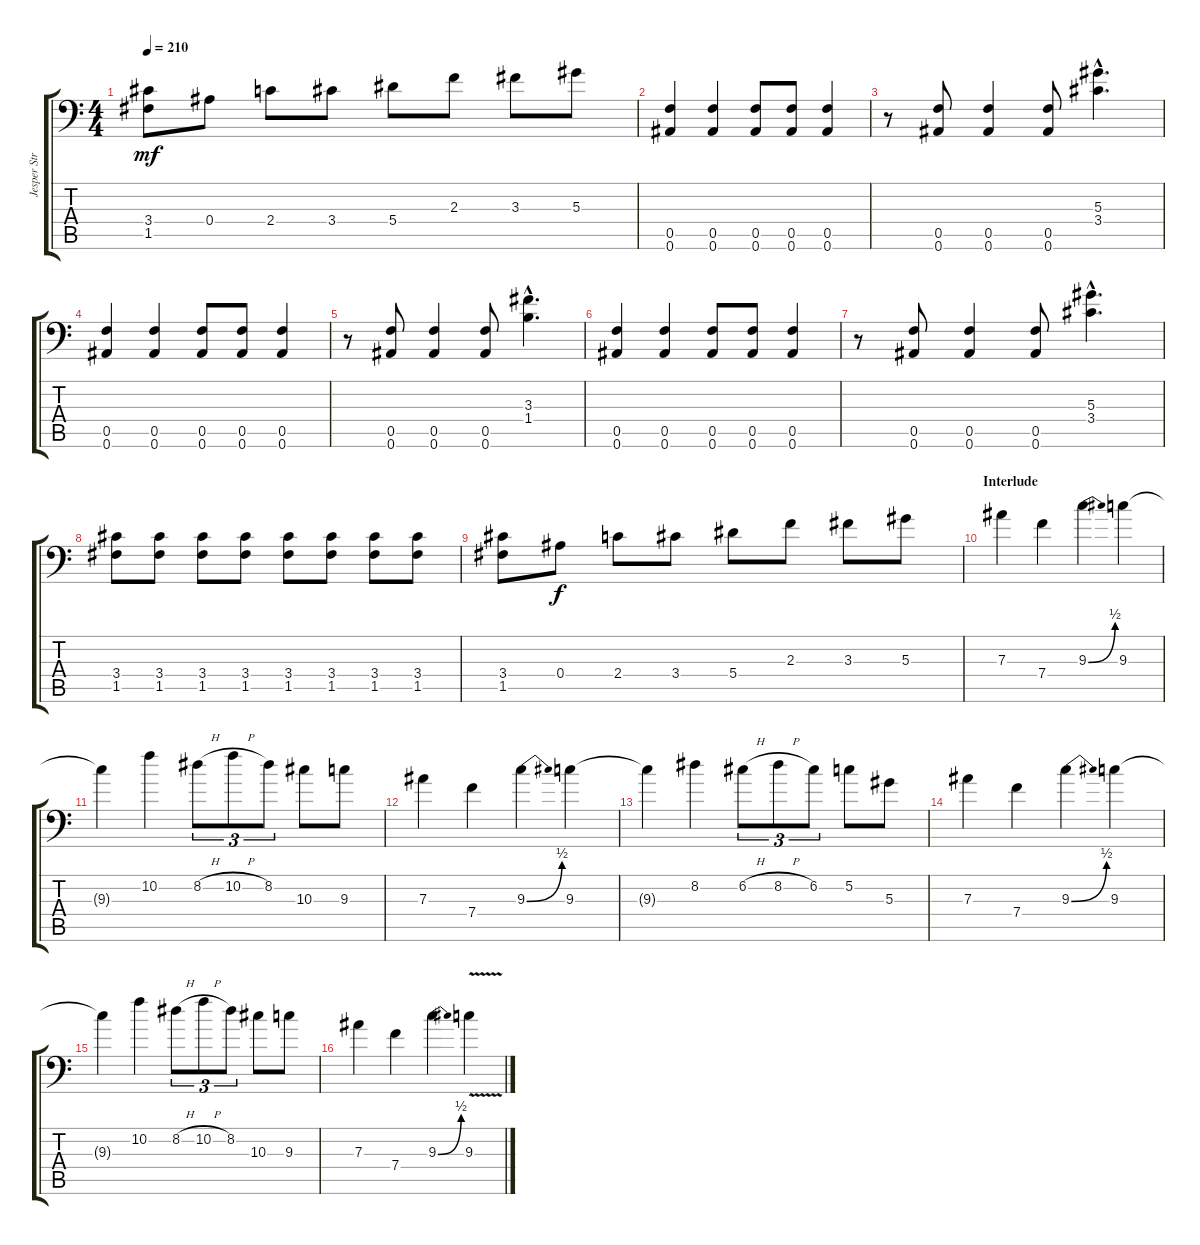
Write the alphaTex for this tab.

\track ("Jesper Stromblad" "Jesper Str") {instrument distortionguitar}
\staff {score tabs}
\tuning (C4 G3 Eb3 Bb2 F2 Bb1) {hide}
\ts (4 4)
\tempo 210
\clef f4
\ks c
(3.4 1.5).8{dy mf} 0.4.8 2.4.8 3.4.8 5.4.8 2.3.8 3.3.8 5.3.8 |
(0.5 0.6).4 (0.5 0.6).4 (0.5 0.6).8 (0.5 0.6).8 (0.5 0.6).4 |
r.8 (0.5 0.6).8 (0.5 0.6).4 (0.5 0.6).8 (5.3{hac} 3.4{hac}).4{d} |
(0.5 0.6).4 (0.5 0.6).4 (0.5 0.6).8 (0.5 0.6).8 (0.5 0.6).4 |
r.8 (0.5 0.6).8 (0.5 0.6).4 (0.5 0.6).8 (3.3{hac} 1.4{hac}).4{d} |
(0.5 0.6).4 (0.5 0.6).4 (0.5 0.6).8 (0.5 0.6).8 (0.5 0.6).4 |
r.8 (0.5 0.6).8 (0.5 0.6).4 (0.5 0.6).8 (5.3{hac} 3.4{hac}).4{d} |
(3.4 1.5).8 (3.4 1.5).8 (3.4 1.5).8 (3.4 1.5).8 (3.4 1.5).8 (3.4 1.5).8 (3.4 1.5).8 (3.4 1.5).8 |
(3.4 1.5).8 0.4.8{dy f} 2.4.8 3.4.8 5.4.8 2.3.8 3.3.8 5.3.8 |
\section ("" "Interlude")
7.3.4 7.4.4 9.3{be (bend 0 0 60 2)}.4 9.3.4 |
9.3{t}.4 10.2.4 8.2{h}.8{tu (3 2)} 10.2{h}.8{tu (3 2)} 8.2.8{tu (3 2)} 10.3.8 9.3.8 |
7.3.4 7.4.4 9.3{be (bend 0 0 60 2)}.4 9.3.4 |
9.3{t}.4 8.2.4 6.2{h}.8{tu (3 2)} 8.2{h}.8{tu (3 2)} 6.2.8{tu (3 2)} 5.2.8 5.3.8 |
7.3.4 7.4.4 9.3{be (bend 0 0 60 2)}.4 9.3.4 |
9.3{t}.4 10.2.4 8.2{h}.8{tu (3 2)} 10.2{h}.8{tu (3 2)} 8.2.8{tu (3 2)} 10.3.8 9.3.8 |
7.3.4 7.4.4 9.3{be (bend 0 0 60 2)}.4 9.3{v}.4
